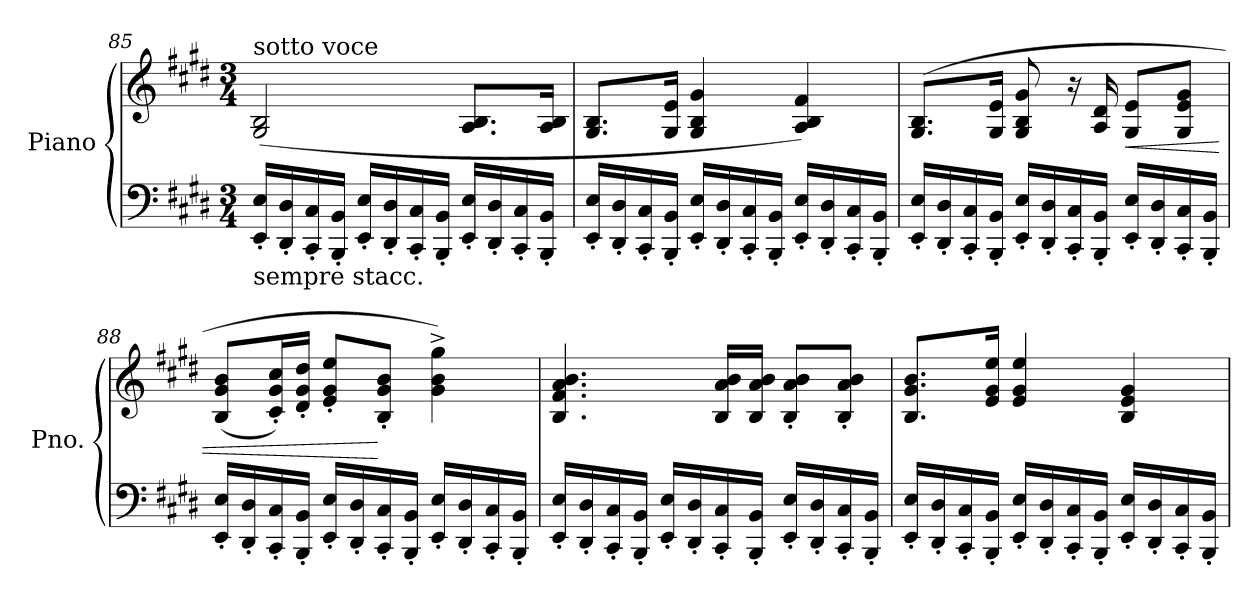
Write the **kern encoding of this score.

**kern	**kern	**dynam
*part1	*part1	*part1
*staff2	*staff1	*staff1/2
*I"Piano	*	*
*I'Pno.	*	*
*clefF4	*clefG2	*
*k[f#c#g#d#]	*k[f#c#g#d#]	*
*E:	*E:	*
*M3/4	*M3/4	*
=85	=85	=85
!	!LO:TX:a:t=sotto voce	!
!LO:TX:b:t=sempre stacc.	!	!
16EE/' 16E/'LL	(2G#/ 2B/	.
16DD#/' 16D#/'	.	.
16CC#/' 16C#/'	.	.
16BBB/' 16BB/'JJ	.	.
16EE/' 16E/'LL	.	.
16DD#/' 16D#/'	.	.
16CC#/' 16C#/'	.	.
16BBB/' 16BB/'JJ	.	.
16EE/' 16E/'LL	8.A/ 8.B/L	.
16DD#/' 16D#/'	.	.
16CC#/' 16C#/'	.	.
16BBB/' 16BB/'JJ	16A/ 16B/Jk	.
!!LO:LB:g=z
=86	=86	=86
16EE/' 16E/'LL	8.G#/ 8.B/L	.
16DD#/' 16D#/'	.	.
16CC#/' 16C#/'	.	.
16BBB/' 16BB/'JJ	16G#/ 16e/Jk	.
16EE/' 16E/'LL	4G#/ 4B/ 4g#/	.
16DD#/' 16D#/'	.	.
16CC#/' 16C#/'	.	.
16BBB/' 16BB/'JJ	.	.
16EE/' 16E/'LL	4A/ 4B/ 4f#/)	.
16DD#/' 16D#/'	.	.
16CC#/' 16C#/'	.	.
16BBB/' 16BB/'JJ	.	.
=87	=87	=87
16EE/' 16E/'LL	(8.G#/ 8.B/L	.
16DD#/' 16D#/'	.	.
16CC#/' 16C#/'	.	.
16BBB/' 16BB/'JJ	16G#/ 16e/Jk	.
16EE/' 16E/'LL	8G#/ 8B/ 8g#/	.
16DD#/' 16D#/'	.	.
16CC#/' 16C#/'	16r	.
16BBB/' 16BB/'JJ	16A/ 16d#/	.
!	!	!LO:HP:b
16EE/' 16E/'LL	8G#/ 8e/L	<
16DD#/' 16D#/'	.	.
16CC#/' 16C#/'	8G#/ 8e/ 8g#/J	.
16BBB/' 16BB/'JJ	.	.
=88	=88	=88
16EE/' 16E/'LL	(8B/ 8g#/ 8b/L	.
16DD#/' 16D#/'	.	.
16CC#/' 16C#/'	16c#/' 16g#/' 16cc#/'L)	.
16BBB/' 16BB/'JJ	16d#/' 16g#/' 16dd#/'JJ	.
16EE/' 16E/'LL	8e/' 8g#/' 8ee/'L	.
16DD#/' 16D#/'	.	.
16CC#/' 16C#/'	8B/' 8g#/' 8b/'J	[
16BBB/' 16BB/'JJ	.	.
16EE/' 16E/'LL	4g#\^ 4b\^ 4gg#\^)	.
16DD#/' 16D#/'	.	.
16CC#/' 16C#/'	.	.
16BBB/' 16BB/'JJ	.	.
!!LO:LB:g=z
=89	=89	=89
16EE/' 16E/'LL	4.B/ 4.f#/ 4.a/ 4.b/	.
16DD#/' 16D#/'	.	.
16CC#/' 16C#/'	.	.
16BBB/' 16BB/'JJ	.	.
16EE/' 16E/'LL	.	.
16DD#/' 16D#/'	.	.
16CC#/' 16C#/'	16B/ 16a/ 16b/LL	.
16BBB/' 16BB/'JJ	16B/ 16a/ 16b/JJ	.
16EE/' 16E/'LL	8B/' 8a/' 8b/'L	.
16DD#/' 16D#/'	.	.
16CC#/' 16C#/'	8B/' 8a/' 8b/'J	.
16BBB/' 16BB/'JJ	.	.
=90	=90	=90
16EE/' 16E/'LL	8.B/ 8.g#/ 8.b/L	.
16DD#/' 16D#/'	.	.
16CC#/' 16C#/'	.	.
16BBB/' 16BB/'JJ	16e/ 16g#/ 16ee/Jk	.
16EE/' 16E/'LL	4e/ 4g#/ 4ee/	.
16DD#/' 16D#/'	.	.
16CC#/' 16C#/'	.	.
16BBB/' 16BB/'JJ	.	.
16EE/' 16E/'LL	4B/ 4e/ 4g#/	.
16DD#/' 16D#/'	.	.
16CC#/' 16C#/'	.	.
16BBB/' 16BB/'JJ	.	.
=	=	=
*-	*-	*-
